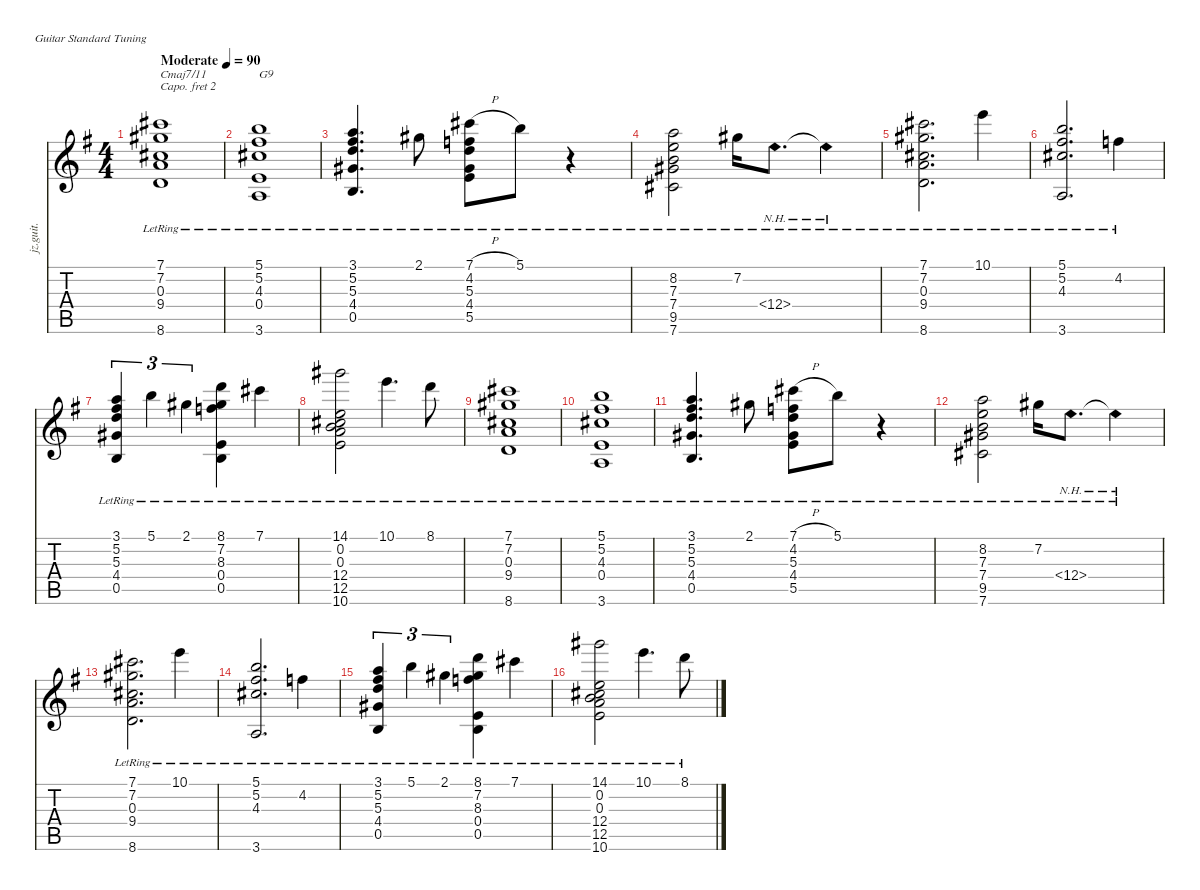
\defaultSystemsLayout 4
\hideDynamics
\bracketExtendMode nobrackets
\otherSystemsTrackNameOrientation horizontal
\track ("Track 1" "jz.guit.") {instrument electricguitarjazz}
\staff {score tabs}
\capo 2
\tuning (E4 B3 G3 D3 A2 E2)
\ts (4 4)
\beaming (8 2 2 2 2)
\tempo (90 "Moderate")
\clef g2
\ks g
(7.1{lr acc #} 7.2{lr acc #} 0.3{lr acc forcenatural} 9.4{lr acc #} 8.6{lr acc forcenatural}).1{txt "Cmaj7/11" dy f instrument electricguitarjazz beam Down} |
(5.1{lr acc forcenatural} 5.2{lr acc #} 4.3{lr acc #} 0.4{lr acc forcenatural} 3.6{lr acc forcenatural}).1{txt "G9" beam Up} |
(3.1{lr acc forcenatural} 5.2{lr acc #} 5.3{lr acc forcenatural} 4.4{lr acc #} 0.5{lr acc forcenatural}).4{d beam Up} 2.1{lr acc #}.8{dy ff beam Down} (7.1{h lr acc #} 4.2{lr acc forcenatural} 5.3{lr acc forcenatural} 4.4{lr acc #} 5.5{lr acc forcenatural}).8{beam Down} 5.1{lr acc forcenatural}.8{beam Down} r.4{beam Down} |
(8.2{lr acc forcenatural} 7.3{lr acc forcenatural} 7.4{lr acc forcenatural} 9.5{lr acc #} 7.6{lr acc #}).2{dy f beam Down} 7.2{lr acc #}.16{dy ff beam Down} 12.4{nh lr acc forcenatural}.8{d beam Down} 12.4{nh lr t acc forcenatural}.4{beam Down} |
(7.1{lr acc #} 7.2{lr acc #} 0.3{lr acc forcenatural} 9.4{lr acc #} 8.6{lr acc forcenatural}).2{d beam Down} 10.1{lr acc forcenatural}.4{beam Down} |
(5.1{lr acc forcenatural} 5.2{lr acc #} 4.3{lr acc #} 3.6{lr acc forcenatural}).2{d beam Up} 4.2{lr acc forcenatural}.4{beam Down} |
(3.1{lr acc forcenatural} 5.2{lr acc #} 5.3{lr acc forcenatural} 4.4{lr acc #} 0.5{lr acc forcenatural}).4{tu (3 2) beam Up} 5.1{lr acc forcenatural}.4{tu (3 2) beam Down} 2.1{lr acc #}.4{tu (3 2) beam Down} (8.1{lr acc forcenatural} 7.2{lr acc #} 8.3{lr acc forcenatural} 0.4{lr acc forcenatural} 0.5{lr acc forcenatural}).4{beam Down} 7.1{lr acc #}.4{beam Down} |
(14.1{lr acc #} 0.2{lr acc #} 0.3{lr acc forcenatural} 12.4{lr acc forcenatural} 12.5{lr acc forcenatural} 10.6{lr acc forcenatural}).2{beam Down} 10.1{lr acc forcenatural}.4{d beam Down} 8.1{lr acc forcenatural}.8{beam Down} |
(7.1{lr acc #} 7.2{lr acc #} 0.3{lr acc forcenatural} 9.4{lr acc #} 8.6{lr acc forcenatural}).1{dy f beam Down} |
(5.1{lr acc forcenatural} 5.2{lr acc #} 4.3{lr acc #} 0.4{lr acc forcenatural} 3.6{lr acc forcenatural}).1{beam Up} |
(3.1{lr acc forcenatural} 5.2{lr acc #} 5.3{lr acc forcenatural} 4.4{lr acc #} 0.5{lr acc forcenatural}).4{d beam Up} 2.1{lr acc #}.8{dy ff beam Down} (7.1{h lr acc #} 4.2{lr acc forcenatural} 5.3{lr acc forcenatural} 4.4{lr acc #} 5.5{lr acc forcenatural}).8{beam Down} 5.1{lr acc forcenatural}.8{beam Down} r.4{beam Down} |
(8.2{lr acc forcenatural} 7.3{lr acc forcenatural} 7.4{lr acc forcenatural} 9.5{lr acc #} 7.6{lr acc #}).2{dy f beam Down} 7.2{lr acc #}.16{dy ff beam Down} 12.4{nh lr acc forcenatural}.8{d beam Down} 12.4{nh lr t acc forcenatural}.4{beam Down} |
(7.1{lr acc #} 7.2{lr acc #} 0.3{lr acc forcenatural} 9.4{lr acc #} 8.6{lr acc forcenatural}).2{d beam Down} 10.1{lr acc forcenatural}.4{beam Down} |
(5.1{lr acc forcenatural} 5.2{lr acc #} 4.3{lr acc #} 3.6{lr acc forcenatural}).2{d beam Up} 4.2{lr acc forcenatural}.4{beam Down} |
(3.1{lr acc forcenatural} 5.2{lr acc #} 5.3{lr acc forcenatural} 4.4{lr acc #} 0.5{lr acc forcenatural}).4{tu (3 2) beam Up} 5.1{lr acc forcenatural}.4{tu (3 2) beam Down} 2.1{lr acc #}.4{tu (3 2) beam Down} (8.1{lr acc forcenatural} 7.2{lr acc #} 8.3{lr acc forcenatural} 0.4{lr acc forcenatural} 0.5{lr acc forcenatural}).4{beam Down} 7.1{lr acc #}.4{beam Down} |
(14.1{lr acc #} 0.2{lr acc #} 0.3{lr acc forcenatural} 12.4{lr acc forcenatural} 12.5{lr acc forcenatural} 10.6{lr acc forcenatural}).2{beam Down} 10.1{lr acc forcenatural}.4{d beam Down} 8.1{lr acc forcenatural}.8{beam Down}
